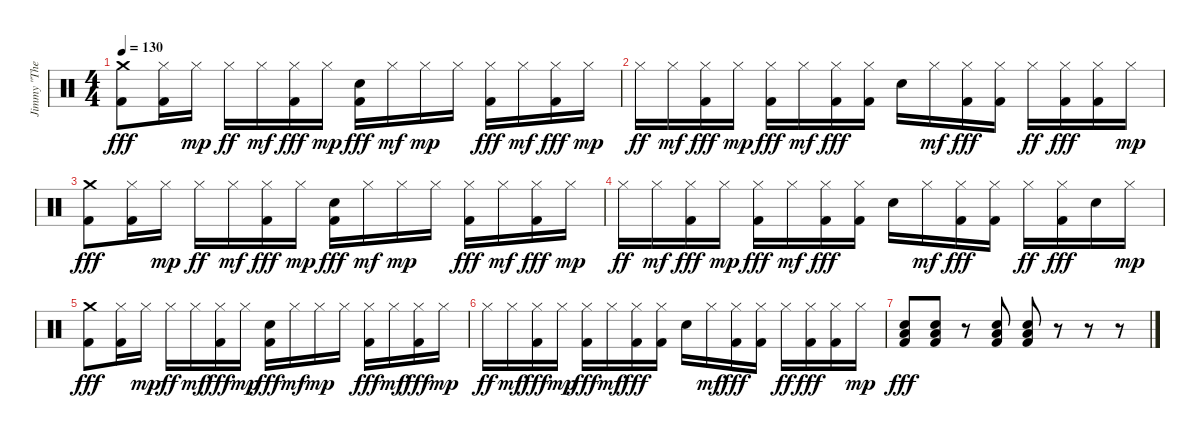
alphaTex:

\track ("Jimmy \"The Rev\" Sullivan (Drums)" "Jimmy \"The") {instrument percussion}
\staff {score}
\articulation defaults
\ts (4 4)
\tempo 130
\clef neutral
\ks c
("Crash medium (hit)" "Kick (hit) 2").8{dy fff} ("Hi-Hat (closed)" "Kick (hit) 2").16 "Hi-Hat (closed)".16{dy mp} "Hi-Hat (closed)".16{dy ff} "Hi-Hat (closed)".16{dy mf} ("Hi-Hat (closed)" "Kick (hit) 2").16{dy fff} "Hi-Hat (closed)".16{dy mp} ("Electric Snare (hit)" "Kick (hit) 2").16{dy fff} "Hi-Hat (closed)".16{dy mf} "Hi-Hat (closed)".16{dy mp} "Hi-Hat (closed)".16 ("Hi-Hat (closed)" "Kick (hit) 2").16{dy fff} "Hi-Hat (closed)".16{dy mf} ("Hi-Hat (closed)" "Kick (hit) 2").16{dy fff} "Hi-Hat (closed)".16{dy mp} |
"Hi-Hat (closed)".16{dy ff} "Hi-Hat (closed)".16{dy mf} ("Hi-Hat (closed)" "Kick (hit) 2").16{dy fff} "Hi-Hat (closed)".16{dy mp} ("Hi-Hat (closed)" "Kick (hit) 2").16{dy fff} "Hi-Hat (closed)".16{dy mf} ("Hi-Hat (closed)" "Kick (hit) 2").16{dy fff} ("Hi-Hat (closed)" "Kick (hit) 2").16 "Electric Snare (hit)".16 "Hi-Hat (closed)".16{dy mf} ("Hi-Hat (closed)" "Kick (hit) 2").16{dy fff} ("Hi-Hat (closed)" "Kick (hit) 2").16 "Hi-Hat (closed)".16{dy ff} ("Hi-Hat (closed)" "Kick (hit) 2").16{dy fff} ("Hi-Hat (closed)" "Kick (hit) 2").16 "Hi-Hat (closed)".16{dy mp} |
("Crash medium (hit)" "Kick (hit) 2").8{dy fff} ("Hi-Hat (closed)" "Kick (hit) 2").16 "Hi-Hat (closed)".16{dy mp} "Hi-Hat (closed)".16{dy ff} "Hi-Hat (closed)".16{dy mf} ("Hi-Hat (closed)" "Kick (hit) 2").16{dy fff} "Hi-Hat (closed)".16{dy mp} ("Electric Snare (hit)" "Kick (hit) 2").16{dy fff} "Hi-Hat (closed)".16{dy mf} "Hi-Hat (closed)".16{dy mp} "Hi-Hat (closed)".16 ("Hi-Hat (closed)" "Kick (hit) 2").16{dy fff} "Hi-Hat (closed)".16{dy mf} ("Hi-Hat (closed)" "Kick (hit) 2").16{dy fff} "Hi-Hat (closed)".16{dy mp} |
"Hi-Hat (closed)".16{dy ff} "Hi-Hat (closed)".16{dy mf} ("Hi-Hat (closed)" "Kick (hit) 2").16{dy fff} "Hi-Hat (closed)".16{dy mp} ("Hi-Hat (closed)" "Kick (hit) 2").16{dy fff} "Hi-Hat (closed)".16{dy mf} ("Hi-Hat (closed)" "Kick (hit) 2").16{dy fff} ("Hi-Hat (closed)" "Kick (hit) 2").16 "Electric Snare (hit)".16 "Hi-Hat (closed)".16{dy mf} ("Hi-Hat (closed)" "Kick (hit) 2").16{dy fff} ("Hi-Hat (closed)" "Kick (hit) 2").16 "Hi-Hat (closed)".16{dy ff} ("Hi-Hat (closed)" "Kick (hit) 2").16{dy fff} "Electric Snare (hit)".16 "Hi-Hat (closed)".16{dy mp} |
("Crash medium (hit)" "Kick (hit) 2").8{dy fff} ("Hi-Hat (closed)" "Kick (hit) 2").16 "Hi-Hat (closed)".16{dy mp} "Hi-Hat (closed)".16{dy ff} "Hi-Hat (closed)".16{dy mf} ("Hi-Hat (closed)" "Kick (hit) 2").16{dy fff} "Hi-Hat (closed)".16{dy mp} ("Electric Snare (hit)" "Kick (hit) 2").16{dy fff} "Hi-Hat (closed)".16{dy mf} "Hi-Hat (closed)".16{dy mp} "Hi-Hat (closed)".16 ("Hi-Hat (closed)" "Kick (hit) 2").16{dy fff} "Hi-Hat (closed)".16{dy mf} ("Hi-Hat (closed)" "Kick (hit) 2").16{dy fff} "Hi-Hat (closed)".16{dy mp} |
"Hi-Hat (closed)".16{dy ff} "Hi-Hat (closed)".16{dy mf} ("Hi-Hat (closed)" "Kick (hit) 2").16{dy fff} "Hi-Hat (closed)".16{dy mp} ("Hi-Hat (closed)" "Kick (hit) 2").16{dy fff} "Hi-Hat (closed)".16{dy mf} ("Hi-Hat (closed)" "Kick (hit) 2").16{dy fff} ("Hi-Hat (closed)" "Kick (hit) 2").16 "Electric Snare (hit)".16 "Hi-Hat (closed)".16{dy mf} ("Hi-Hat (closed)" "Kick (hit) 2").16{dy fff} ("Hi-Hat (closed)" "Kick (hit) 2").16 "Hi-Hat (closed)".16{dy ff} ("Hi-Hat (closed)" "Kick (hit) 2").16{dy fff} ("Hi-Hat (closed)" "Kick (hit) 2").16 "Hi-Hat (closed)".16{dy mp} |
("Electric Snare (hit)" "Low Floor Tom (hit)" "Kick (hit) 2").8{dy fff} ("Electric Snare (hit)" "Low Floor Tom (hit)" "Kick (hit) 2").8 r.8 ("Electric Snare (hit)" "Low Floor Tom (hit)" "Kick (hit) 2").8 ("Electric Snare (hit)" "Low Floor Tom (hit)" "Kick (hit) 2").8 r.8 r.8 r.8
